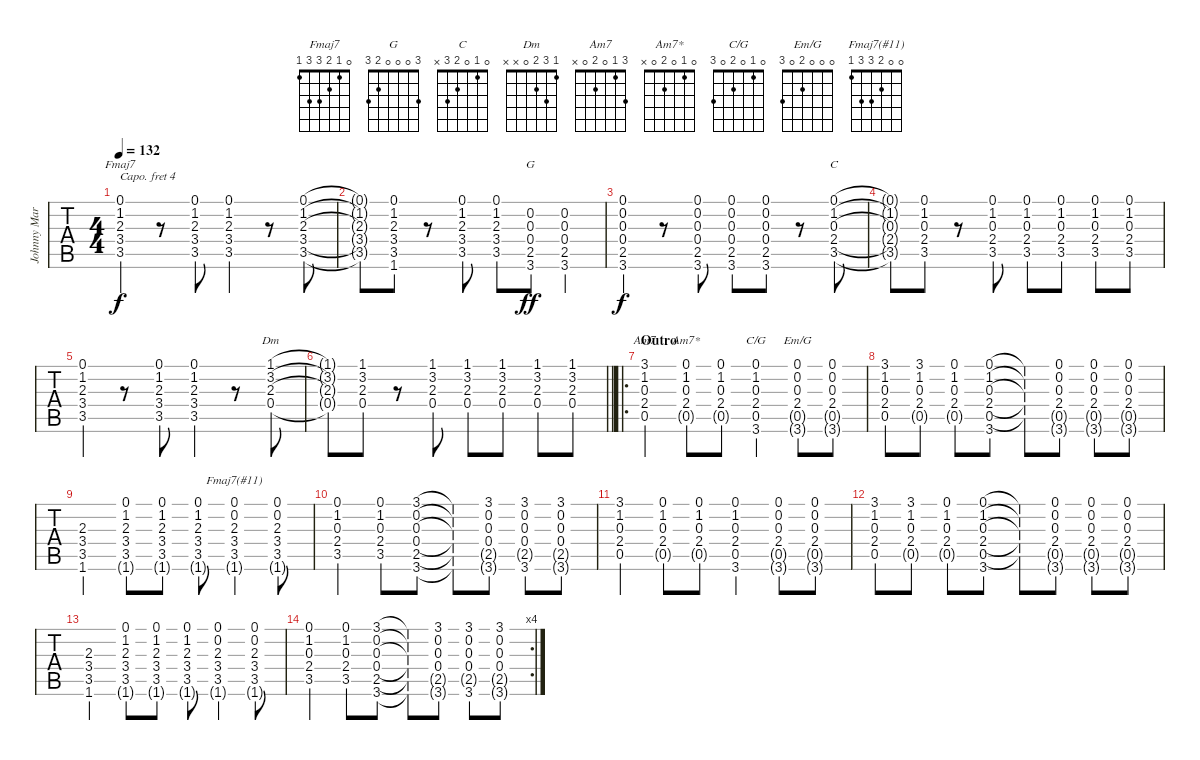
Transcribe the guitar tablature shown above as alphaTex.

\track ("Johnny Marr's rhythm guitar" "Johnny Mar") {instrument electricguitarclean}
\staff {tabs}
\capo 4
\tuning (E4 B3 G3 D3 A2 E2) {hide}
\chord ("Fmaj7" 0 1 2 3 3 1)
\chord ("G" 3 0 0 0 2 3)
\chord ("C" 0 1 0 2 3 x)
\chord ("Dm" 1 3 2 0 x x)
\chord ("Am7" 3 1 0 2 0 x)
\chord ("Am7*" 0 1 0 2 0 x)
\chord ("C/G" 0 1 0 2 0 3)
\chord ("Em/G" 0 0 0 2 0 3)
\chord ("Fmaj7(#11)" 0 0 2 3 3 1)
\ts (4 4)
\tempo 132
\clef g2
\ks e
(0.1 1.2 2.3 3.4 3.5).4{ch "Fmaj7" dy f} r.8 (0.1 1.2 2.3 3.4 3.5).8 (0.1 1.2 2.3 3.4 3.5).4 r.8 (0.1 1.2 2.3 3.4 3.5).8 |
(0.1{t} 1.2{t} 2.3{t} 3.4{t} 3.5{t}).8 (0.1 1.2 2.3 3.4 3.5 1.6).8 r.8 (0.1 1.2 2.3 3.4 3.5).8 (0.1 1.2 2.3 3.4 3.5).8 (0.2 0.3 0.4 2.5 3.6).8{ch "G" dy ff} (0.2 0.3 0.4 2.5 3.6).4 |
(0.1 0.2 0.3 0.4 2.5 3.6).4{dy f} r.8 (0.1 0.2 0.3 0.4 2.5 3.6).8 (0.1 0.2 0.3 0.4 2.5 3.6).8 (0.1 0.2 0.3 0.4 2.5 3.6).8 r.8 (0.1 1.2 0.3 2.4 3.5).8{ch "C"} |
(0.1{t} 1.2{t} 0.3{t} 2.4{t} 3.5{t}).8 (0.1 1.2 0.3 2.4 3.5).8 r.8 (0.1 1.2 0.3 2.4 3.5).8 (0.1 1.2 0.3 2.4 3.5).8 (0.1 1.2 0.3 2.4 3.5).8 (0.1 1.2 0.3 2.4 3.5).8 (0.1 1.2 0.3 2.4 3.5).8 |
(0.1 1.2 2.3 3.4 3.5).4 r.8 (0.1 1.2 2.3 3.4 3.5).8 (0.1 1.2 2.3 3.4 3.5).4 r.8 (1.1 3.2 2.3 0.4).8{ch "Dm"} |
\barLineRight lightlight
(1.1{t} 3.2{t} 2.3{t} 0.4{t}).8 (1.1 3.2 2.3 0.4).8 r.8 (1.1 3.2 2.3 0.4).8 (1.1 3.2 2.3 0.4).8 (1.1 3.2 2.3 0.4).8 (1.1 3.2 2.3 0.4).8 (1.1 3.2 2.3 0.4).8 |
\ro
\section ("" "Outro")
(3.1 1.2 0.3 2.4 0.5).4{ch "Am7"} (0.1 1.2 0.3 2.4 0.5{g}).8{ch "Am7*"} (0.1 1.2 0.3 2.4 0.5{g}).8 (0.1 1.2 0.3 2.4 0.5 3.6).4{ch "C/G"} (0.1 0.2 0.3 2.4 0.5{g} 3.6{g}).8{ch "Em/G"} (0.1 0.2 0.3 2.4 0.5{g} 3.6{g}).8 |
(3.1 1.2 0.3 2.4 0.5).8 (3.1 1.2 0.3 2.4 0.5{g}).8 (0.1 1.2 0.3 2.4 0.5{g}).8 (0.1 1.2 0.3 2.4 0.5 3.6).8 (0.1{t} 1.2{t} 0.3{t} 2.4{t} 0.5{t}).8 (0.1 0.2 0.3 2.4 0.5{g} 3.6{g}).8 (0.1 0.2 0.3 2.4 0.5{g} 3.6{g}).8 (0.1 0.2 0.3 2.4 0.5{g} 3.6{g}).8 |
(2.3 3.4 3.5 1.6).4 (0.1 1.2 2.3 3.4 3.5 1.6{g}).8 (0.1 1.2 2.3 3.4 3.5 1.6{g}).8 (0.1 1.2 2.3 3.4 3.5 1.6{g}).8 (0.1 0.2 2.3 3.4 3.5 1.6{g}).4{ch "Fmaj7(#11)"} (0.1 0.2 2.3 3.4 3.5 1.6{g}).8 |
(0.1 1.2 0.3 2.4 3.5).4 (0.1 1.2 0.3 2.4 3.5).8 (3.1 0.2 0.3 0.4 2.5 3.6).8 (3.1{t} 0.2{t} 0.3{t} 0.4{t} 2.5{t} 3.6{t}).8 (3.1 0.2 0.3 0.4 2.5{g} 3.6{g}).8 (3.1 0.2 0.3 0.4 2.5{g} 3.6).8 (3.1 0.2 0.3 0.4 2.5{g} 3.6{g}).8 |
(3.1 1.2 0.3 2.4 0.5).4 (0.1 1.2 0.3 2.4 0.5{g}).8 (0.1 1.2 0.3 2.4 0.5{g}).8 (0.1 1.2 0.3 2.4 0.5 3.6).4 (0.1 0.2 0.3 2.4 0.5{g} 3.6{g}).8 (0.1 0.2 0.3 2.4 0.5{g} 3.6{g}).8 |
(3.1 1.2 0.3 2.4 0.5).8 (3.1 1.2 0.3 2.4 0.5{g}).8 (0.1 1.2 0.3 2.4 0.5{g}).8 (0.1 1.2 0.3 2.4 0.5 3.6).8 (0.1{t} 1.2{t} 0.3{t} 2.4{t} 0.5{t}).8 (0.1 0.2 0.3 2.4 0.5{g} 3.6{g}).8 (0.1 0.2 0.3 2.4 0.5{g} 3.6{g}).8 (0.1 0.2 0.3 2.4 0.5{g} 3.6{g}).8 |
(2.3 3.4 3.5 1.6).4 (0.1 1.2 2.3 3.4 3.5 1.6{g}).8 (0.1 1.2 2.3 3.4 3.5 1.6{g}).8 (0.1 1.2 2.3 3.4 3.5 1.6{g}).8 (0.1 0.2 2.3 3.4 3.5 1.6{g}).4 (0.1 0.2 2.3 3.4 3.5 1.6{g}).8 |
\rc 4
(0.1 1.2 0.3 2.4 3.5).4 (0.1 1.2 0.3 2.4 3.5).8 (3.1 0.2 0.3 0.4 2.5 3.6).8 (3.1{t} 0.2{t} 0.3{t} 0.4{t} 2.5{t} 3.6{t}).8 (3.1 0.2 0.3 0.4 2.5{g} 3.6{g}).8 (3.1 0.2 0.3 0.4 2.5{g} 3.6).8 (3.1 0.2 0.3 0.4 2.5{g} 3.6{g}).8
